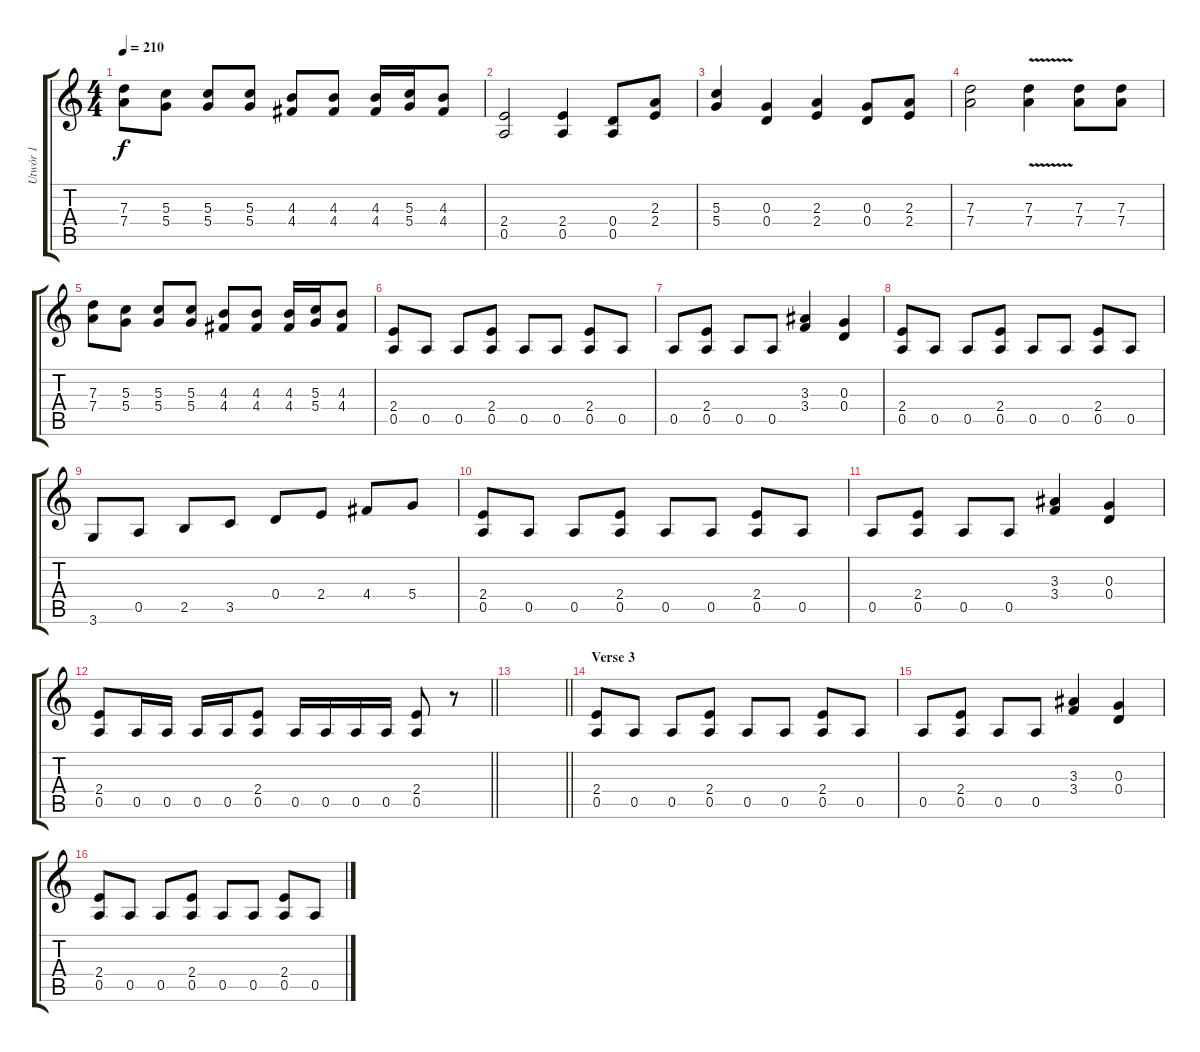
\track ("Utwór 1" "Utwór 1") {instrument overdrivenguitar}
\staff {score tabs}
\tuning (E4 B3 G3 D3 A2 E2) {hide}
\ts (4 4)
\tempo 210
\clef g2
\ks c
(7.3 7.4).8{dy f} (5.3 5.4).8 (5.3 5.4).8 (5.3 5.4).8 (4.3 4.4).8 (4.3 4.4).8 (4.3 4.4).16 (5.3 5.4).16 (4.3 4.4).8 |
(2.4 0.5).2 (2.4 0.5).4 (0.4 0.5).8 (2.3 2.4).8 |
(5.3 5.4).4 (0.3 0.4).4 (2.3 2.4).4 (0.3 0.4).8 (2.3 2.4).8 |
(7.3 7.4).2 (7.3{v} 7.4{v}).4 (7.3 7.4).8 (7.3 7.4).8 |
(7.3 7.4).8 (5.3 5.4).8 (5.3 5.4).8 (5.3 5.4).8 (4.3 4.4).8 (4.3 4.4).8 (4.3 4.4).16 (5.3 5.4).16 (4.3 4.4).8 |
(2.4 0.5).8 0.5.8 0.5.8 (2.4 0.5).8 0.5.8 0.5.8 (2.4 0.5).8 0.5.8 |
0.5.8 (2.4 0.5).8 0.5.8 0.5.8 (3.3 3.4).4 (0.3 0.4).4 |
(2.4 0.5).8 0.5.8 0.5.8 (2.4 0.5).8 0.5.8 0.5.8 (2.4 0.5).8 0.5.8 |
3.6.8 0.5.8 2.5.8 3.5.8 0.4.8 2.4.8 4.4.8 5.4.8 |
(2.4 0.5).8 0.5.8 0.5.8 (2.4 0.5).8 0.5.8 0.5.8 (2.4 0.5).8 0.5.8 |
0.5.8 (2.4 0.5).8 0.5.8 0.5.8 (3.3 3.4).4 (0.3 0.4).4 |
\barLineRight lightlight
(2.4 0.5).8 0.5.16 0.5.16 0.5.16 0.5.16 (2.4 0.5).8 0.5.16 0.5.16 0.5.16 0.5.16 (2.4 0.5).8 r.8 |
\barLineRight lightlight
|
\section ("" "Verse 3")
(2.4 0.5).8 0.5.8 0.5.8 (2.4 0.5).8 0.5.8 0.5.8 (2.4 0.5).8 0.5.8 |
0.5.8 (2.4 0.5).8 0.5.8 0.5.8 (3.3 3.4).4 (0.3 0.4).4 |
(2.4 0.5).8 0.5.8 0.5.8 (2.4 0.5).8 0.5.8 0.5.8 (2.4 0.5).8 0.5.8
